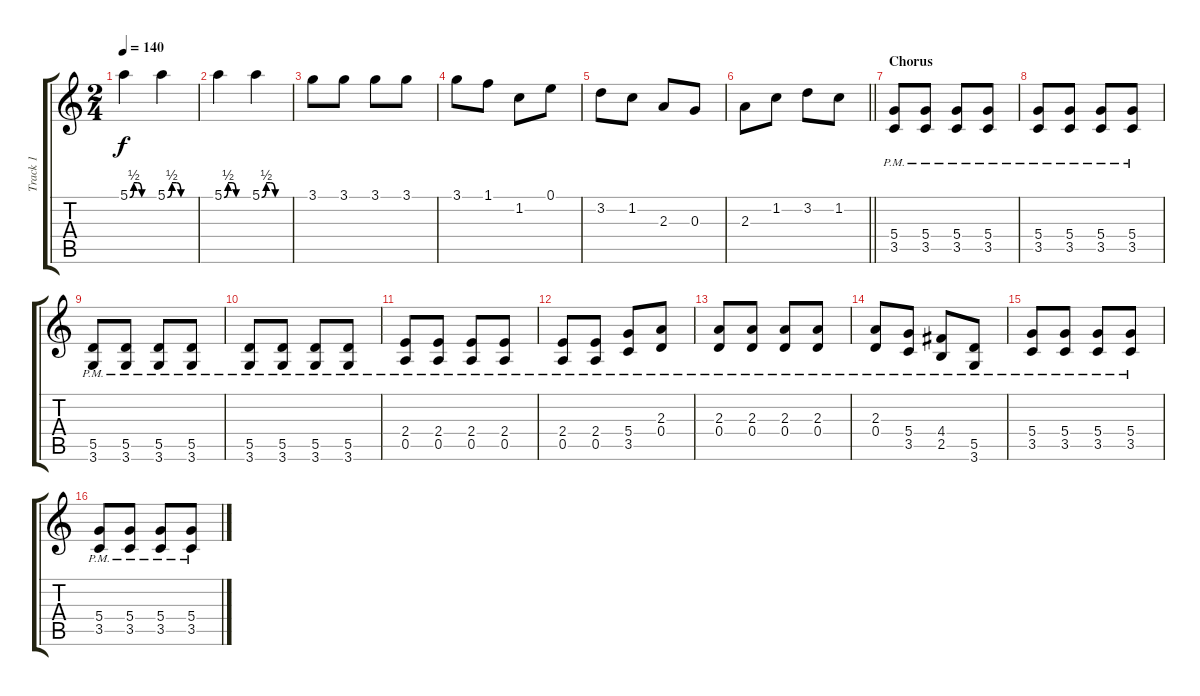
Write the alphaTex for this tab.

\track ("Track 1" "Track 1") {instrument acousticguitarsteel}
\staff {score tabs}
\tuning (E4 B3 G3 D3 A2 E2) {hide}
\ts (2 4)
\tempo 140
\clef g2
\ks c
5.1{be (custom 0 0 10 2 20 2 30 0 60 0)}.4{dy f} 5.1{be (custom 0 0 10 2 20 2 30 0 60 0)}.4 |
5.1{be (custom 0 0 10 2 20 2 30 0 60 0)}.4 5.1{be (custom 0 0 10 2 20 2 30 0 60 0)}.4 |
3.1.8 3.1.8 3.1.8 3.1.8 |
3.1.8 1.1.8 1.2.8 0.1.8 |
3.2.8 1.2.8 2.3.8 0.3.8 |
\barLineRight lightlight
2.3.8 1.2.8 3.2.8 1.2.8 |
\section ("" "Chorus")
(5.4 3.5{pm}).8 (5.4 3.5{pm}).8 (5.4 3.5{pm}).8 (5.4 3.5{pm}).8 |
(5.4 3.5{pm}).8 (5.4 3.5{pm}).8 (5.4 3.5{pm}).8 (5.4 3.5{pm}).8 |
(5.5 3.6{pm}).8 (5.5{pm} 3.6{pm}).8 (5.5 3.6{pm}).8 (5.5 3.6{pm}).8 |
(5.5 3.6{pm}).8 (5.5{pm} 3.6{pm}).8 (5.5 3.6{pm}).8 (5.5 3.6{pm}).8 |
(2.4 0.5{pm}).8 (2.4 0.5{pm}).8 (2.4 0.5{pm}).8 (2.4 0.5{pm}).8 |
(2.4{pm} 0.5).8 (2.4{pm} 0.5).8 (5.4{pm} 3.5).8 (2.3{pm} 0.4).8 |
(2.3{pm} 0.4).8 (2.3{pm} 0.4).8 (2.3{pm} 0.4).8 (2.3{pm} 0.4).8 |
(2.3 0.4{pm}).8 (5.4 3.5{pm}).8 (4.4 2.5{pm}).8 (5.5 3.6{pm}).8 |
(5.4 3.5{pm}).8 (5.4 3.5{pm}).8 (5.4 3.5{pm}).8 (5.4 3.5{pm}).8 |
(5.4 3.5{pm}).8 (5.4 3.5{pm}).8 (5.4 3.5{pm}).8 (5.4 3.5{pm}).8
